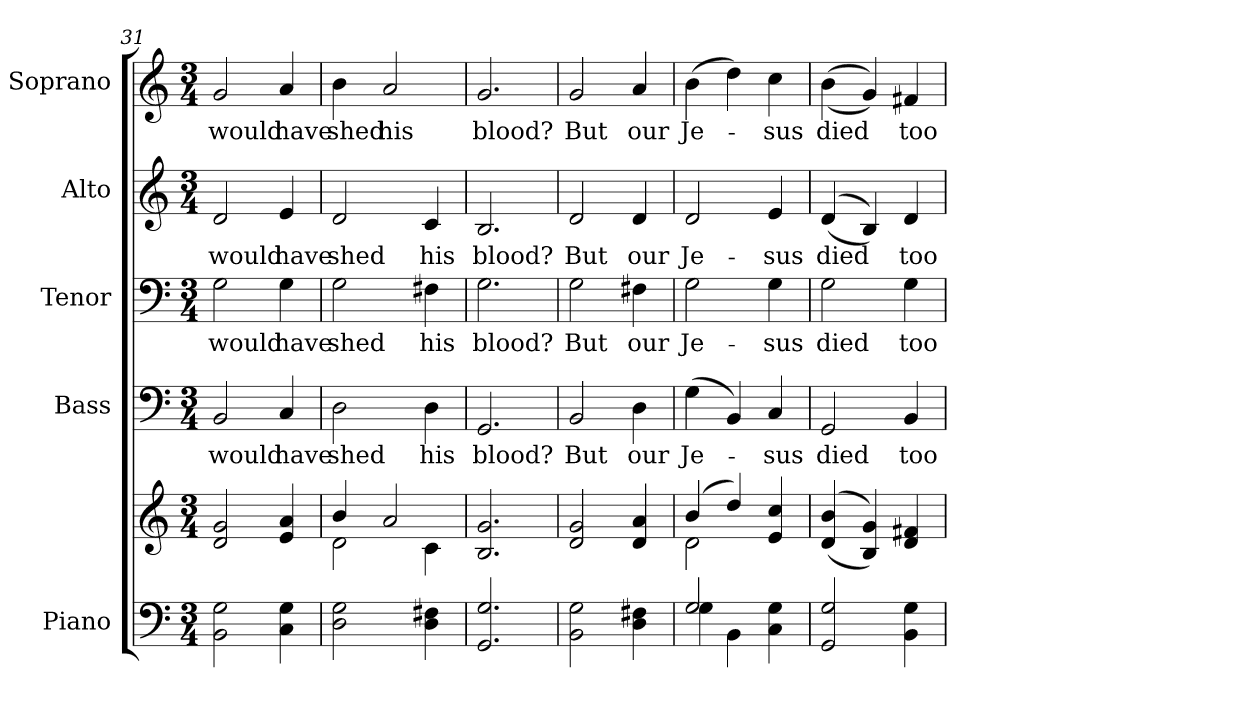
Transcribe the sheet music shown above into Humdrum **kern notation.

**kern	**kern	**kern	**text	**kern	**text	**kern	**text	**kern	**text
*part5	*part5	*part4	*part4	*part3	*part3	*part2	*part2	*part1	*part1
*staff6	*staff5	*staff4	*staff4	*staff3	*staff3	*staff2	*staff2	*staff1	*staff1
*I"Piano	*	*I"Bass	*	*I"Tenor	*	*I"Alto	*	*I"Soprano	*
*I'Pno.	*	*I'B.	*	*I'T.	*	*I'A.	*	*I'S.	*
!!LO:PB:g=z
*clefF4	*clefG2	*clefF4	*	*clefF4	*	*clefG2	*	*clefG2	*
*k[]	*k[]	*k[]	*	*k[]	*	*k[]	*	*k[]	*
*C:	*C:	*C:	*	*C:	*	*C:	*	*C:	*
*M3/4	*M3/4	*M3/4	*	*M3/4	*	*M3/4	*	*M3/4	*
=31	=31	=31	=31	=31	=31	=31	=31	=31	=31
!	!	!	!LO:LY:b:color=#000000	!	!	!	!	!	!
!	!	!	!	!	!LO:LY:b:color=#000000	!	!	!	!
!	!	!	!	!	!	!	!LO:LY:b:color=#000000	!	!
!	!	!	!	!	!	!	!	!	!LO:LY:b:color=#000000
2BBi\ 2Gi	2di/ 2gi	2BBi/	would	2Gi\	would	2di/	would	2gi/	would
!	!	!	!LO:LY:b:color=#000000	!	!	!	!	!	!
!	!	!	!	!	!LO:LY:b:color=#000000	!	!	!	!
!	!	!	!	!	!	!	!LO:LY:b:color=#000000	!	!
!	!	!	!	!	!	!	!	!	!LO:LY:b:color=#000000
4Ci\ 4Gi	4ei/ 4ai	4Ci/	have	4Gi\	have	4ei/	have	4ai/	have
=32	=32	=32	=32	=32	=32	=32	=32	=32	=32
*	*^	*	*	*	*	*	*	*	*
!	!	!	!	!LO:LY:b:color=#000000	!	!	!	!	!	!
!	!	!	!	!	!	!LO:LY:b:color=#000000	!	!	!	!
!	!	!	!	!	!	!	!	!LO:LY:b:color=#000000	!	!
!	!	!	!	!	!	!	!	!	!	!LO:LY:b:color=#000000
2Di\ 2Gi	4bi/	2di\	2Di\	shed	2Gi\	shed	2di/	shed	4bi\	shed
!	!	!	!	!	!	!	!	!	!	!LO:LY:b:color=#000000
.	2ai/	.	.	.	.	.	.	.	2ai/	his
!	!	!	!	!LO:LY:b:color=#000000	!	!	!	!	!	!
!	!	!	!	!	!	!LO:LY:b:color=#000000	!	!	!	!
!	!	!	!	!	!	!	!	!LO:LY:b:color=#000000	!	!
4Di\ 4F#Xi	.	4ci\	4Di\	his	4F#Xi\	his	4ci/	his	.	.
*	*v	*v	*	*	*	*	*	*	*	*
=33	=33	=33	=33	=33	=33	=33	=33	=33	=33
*	*^	*	*	*	*	*	*	*	*
!	!	!	!	!LO:LY:b:color=#000000	!	!	!	!	!	!
*	*v	*v	*	*	*	*	*	*	*	*
*	*^	*	*	*	*	*	*	*	*
!	!	!	!	!	!	!LO:LY:b:color=#000000	!	!	!	!
*	*v	*v	*	*	*	*	*	*	*	*
*	*^	*	*	*	*	*	*	*	*
!	!	!	!	!	!	!	!	!LO:LY:b:color=#000000	!	!
*	*v	*v	*	*	*	*	*	*	*	*
*	*^	*	*	*	*	*	*	*	*
!	!	!	!	!	!	!	!	!	!	!LO:LY:b:color=#000000
*	*v	*v	*	*	*	*	*	*	*	*
2.GGi/ 2.Gi	2.Bi/ 2.gi	2.GGi/	blood?	2.Gi\	blood?	2.Bi/	blood?	2.gi/	blood?
!!LO:PB:g=z
=34	=34	=34	=34	=34	=34	=34	=34	=34	=34
!	!	!	!LO:LY:b:color=#000000	!	!	!	!	!	!
!	!	!	!	!	!LO:LY:b:color=#000000	!	!	!	!
!	!	!	!	!	!	!	!LO:LY:b:color=#000000	!	!
!	!	!	!	!	!	!	!	!	!LO:LY:b:color=#000000
2BBi\ 2Gi	2di/ 2gi	2BBi/	But	2Gi\	But	2di/	But	2gi/	But
!	!	!	!LO:LY:b:color=#000000	!	!	!	!	!	!
!	!	!	!	!	!LO:LY:b:color=#000000	!	!	!	!
!	!	!	!	!	!	!	!LO:LY:b:color=#000000	!	!
!	!	!	!	!	!	!	!	!	!LO:LY:b:color=#000000
4Di\ 4F#Xi	4di/ 4ai	4Di\	our	4F#Xi\	our	4di/	our	4ai/	our
=35	=35	=35	=35	=35	=35	=35	=35	=35	=35
*^	*^	*	*	*	*	*	*	*	*
!	!	!	!	!	!LO:LY:b:color=#000000	!	!	!	!	!	!
!	!	!	!	!	!	!	!LO:LY:b:color=#000000	!	!	!	!
!	!	!	!	!	!	!	!	!	!LO:LY:b:color=#000000	!	!
!	!	!	!	!	!	!	!	!	!	!	!LO:LY:b:color=#000000
2Gi/	4Gi\	(4bi/	2di\	(4Gi\	Je-	2Gi\	Je-	2di/	Je-	(4bi\	Je-
.	4BBi\	4ddi/)	.	4BBi/)	.	.	.	.	.	4ddi\)	.
!	!	!	!	!	!LO:LY:b:color=#000000	!	!	!	!	!	!
!	!	!	!	!	!	!	!LO:LY:b:color=#000000	!	!	!	!
!	!	!	!	!	!	!	!	!	!LO:LY:b:color=#000000	!	!
!	!	!	!	!	!	!	!	!	!	!	!LO:LY:b:color=#000000
4Ci\ 4Gi	4ryy	4ei/ 4cci	4ryy	4Ci/	-sus	4Gi\	-sus	4ei/	-sus	4cci\	-sus
*v	*v	*	*	*	*	*	*	*	*	*	*
*	*v	*v	*	*	*	*	*	*	*	*
=36	=36	=36	=36	=36	=36	=36	=36	=36	=36
*^	*^	*	*	*	*	*	*	*	*
!	!	!	!	!	!LO:LY:b:color=#000000	!	!	!	!	!	!
*v	*v	*	*	*	*	*	*	*	*	*	*
*	*v	*v	*	*	*	*	*	*	*	*
*^	*^	*	*	*	*	*	*	*	*
!	!	!	!	!	!	!	!LO:LY:b:color=#000000	!	!	!	!
*v	*v	*	*	*	*	*	*	*	*	*	*
*	*v	*v	*	*	*	*	*	*	*	*
*^	*^	*	*	*	*	*	*	*	*
!	!	!	!	!	!	!	!	!	!LO:LY:b:color=#000000	!	!
*v	*v	*	*	*	*	*	*	*	*	*	*
*	*v	*v	*	*	*	*	*	*	*	*
*^	*^	*	*	*	*	*	*	*	*
!	!	!	!	!	!	!	!	!	!	!	!LO:LY:b:color=#000000
*v	*v	*	*	*	*	*	*	*	*	*	*
*	*v	*v	*	*	*	*	*	*	*	*
2GGi/ 2Gi	((4di/ 4bi	2GGi/	died	2Gi\	died	((4di/	died	((4bi\	died
.	4Bi/ 4gi))	.	.	.	.	4Bi/))	.	4gi/))	.
!	!	!	!LO:LY:b:color=#000000	!	!	!	!	!	!
!	!	!	!	!	!LO:LY:b:color=#000000	!	!	!	!
!	!	!	!	!	!	!	!LO:LY:b:color=#000000	!	!
!	!	!	!	!	!	!	!	!	!LO:LY:b:color=#000000
4BBi\ 4Gi	4di/ 4f#Xi	4BBi/	too	4Gi\	too	4di/	too	4f#Xi/	too
=	=	=	=	=	=	=	=	=	=
*-	*-	*-	*-	*-	*-	*-	*-	*-	*-
